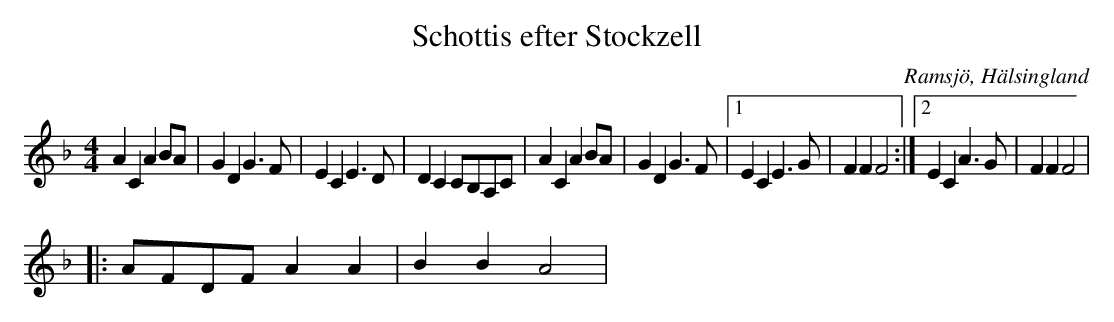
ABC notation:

X:1
T: Schottis efter Stockzell
O: Ramsjö, Hälsingland
M: 4/4
L: 1/8
K: F
A2 C2 A2 BA|G2 D2 G2>F2|E2 C2 E2>D2|D2 C2 CB,A,C|A2 C2 A2 BA|G2 D2 G2>F2|1 E2 C2 E2>G2|F2 F2 F4:|2 E2 C2 A2>G2|F2 F2 F4|
|:AFDF A2 A2| B2 B2 A4|
